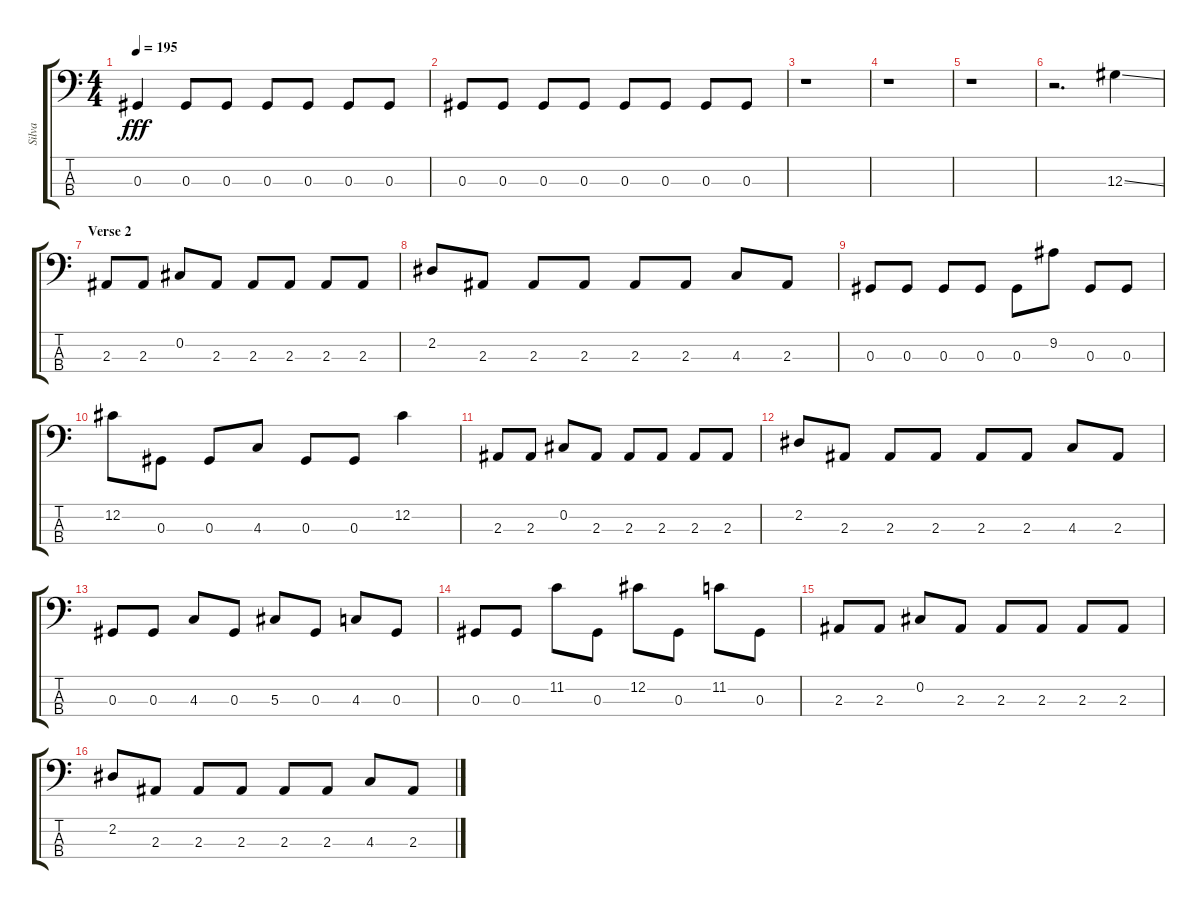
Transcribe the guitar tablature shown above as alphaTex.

\track ("Silva" "Silva") {instrument electricbassfinger}
\staff {score tabs}
\tuning (Gb2 Db2 Ab1 Eb1) {hide}
\ts (4 4)
\tempo 195
\clef f4
\ks c
0.3.4{dy fff} 0.3.8 0.3.8 0.3.8 0.3.8 0.3.8 0.3.8 |
0.3.8 0.3.8 0.3.8 0.3.8 0.3.8 0.3.8 0.3.8 0.3.8 |
r.1 |
r.1 |
r.1 |
r.2{d} 12.3{ss}.4 |
\section ("" "Verse 2")
2.3.8 2.3.8 0.2.8 2.3.8 2.3.8 2.3.8 2.3.8 2.3.8 |
2.2.8 2.3.8 2.3.8 2.3.8 2.3.8 2.3.8 4.3.8 2.3.8 |
0.3.8 0.3.8 0.3.8 0.3.8 0.3.8 9.2.8 0.3.8 0.3.8 |
12.2.8 0.3.8 0.3.8 4.3.8 0.3.8 0.3.8 12.2.4 |
2.3.8 2.3.8 0.2.8 2.3.8 2.3.8 2.3.8 2.3.8 2.3.8 |
2.2.8 2.3.8 2.3.8 2.3.8 2.3.8 2.3.8 4.3.8 2.3.8 |
0.3.8 0.3.8 4.3.8 0.3.8 5.3.8 0.3.8 4.3.8 0.3.8 |
0.3.8 0.3.8 11.2.8 0.3.8 12.2.8 0.3.8 11.2.8 0.3.8 |
2.3.8 2.3.8 0.2.8 2.3.8 2.3.8 2.3.8 2.3.8 2.3.8 |
2.2.8 2.3.8 2.3.8 2.3.8 2.3.8 2.3.8 4.3.8 2.3.8
